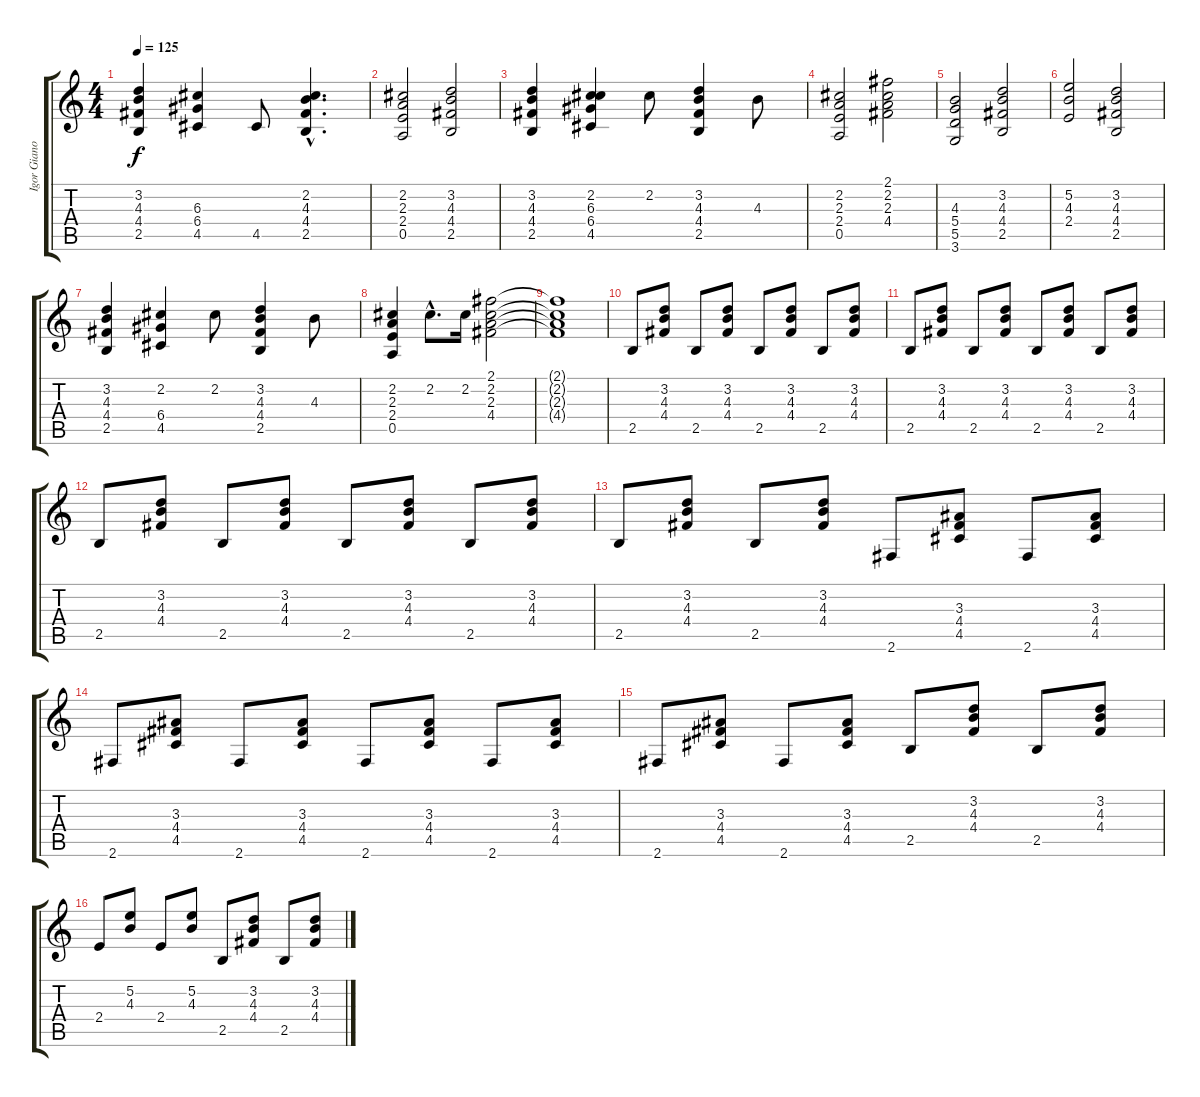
\track ("Igor Gianola - guitar" "Igor Giano") {instrument acousticguitarnylon}
\staff {score tabs}
\tuning (E4 B3 G3 D3 A2 E2) {hide}
\ts (4 4)
\tempo 125
\clef g2
\ks c
(3.2 4.3 4.4 2.5).4{dy f} (6.3 6.4 4.5).4 4.5.8 (2.2{hac} 4.3{hac} 4.4{hac} 2.5{hac}).4{d} |
(2.2 2.3 2.4 0.5).2 (3.2 4.3 4.4 2.5).2 |
(3.2 4.3 4.4 2.5).4 (2.2 6.3 6.4 4.5).4 2.2.8 (3.2 4.3 4.4 2.5).4 4.3.8 |
(2.2 2.3 2.4 0.5).2 (2.1 2.2 2.3 4.4).2 |
(4.3 5.4 5.5 3.6).2 (3.2 4.3 4.4 2.5).2 |
(5.2 4.3 2.4).2 (3.2 4.3 4.4 2.5).2 |
(3.2 4.3 4.4 2.5).4 (2.2 6.4 4.5).4 2.2.8 (3.2 4.3 4.4 2.5).4 4.3.8 |
(2.2 2.3 2.4 0.5).4 2.2{hac}.8{d} 2.2.16 (2.1 2.2 2.3 4.4).2 |
(2.1{t} 2.2{t} 2.3{t} 4.4{t}).1 |
2.5.8 (3.2 4.3 4.4).8 2.5.8 (3.2 4.3 4.4).8 2.5.8 (3.2 4.3 4.4).8 2.5.8 (3.2 4.3 4.4).8 |
2.5.8 (3.2 4.3 4.4).8 2.5.8 (3.2 4.3 4.4).8 2.5.8 (3.2 4.3 4.4).8 2.5.8 (3.2 4.3 4.4).8 |
2.5.8 (3.2 4.3 4.4).8 2.5.8 (3.2 4.3 4.4).8 2.5.8 (3.2 4.3 4.4).8 2.5.8 (3.2 4.3 4.4).8 |
2.5.8 (3.2 4.3 4.4).8 2.5.8 (3.2 4.3 4.4).8 2.6.8 (3.3 4.4 4.5).8 2.6.8 (3.3 4.4 4.5).8 |
2.6.8 (3.3 4.4 4.5).8 2.6.8 (3.3 4.4 4.5).8 2.6.8 (3.3 4.4 4.5).8 2.6.8 (3.3 4.4 4.5).8 |
2.6.8 (3.3 4.4 4.5).8 2.6.8 (3.3 4.4 4.5).8 2.5.8 (3.2 4.3 4.4).8 2.5.8 (3.2 4.3 4.4).8 |
2.4.8 (5.2 4.3).8 2.4.8 (5.2 4.3).8 2.5.8 (3.2 4.3 4.4).8 2.5.8 (3.2 4.3 4.4).8
